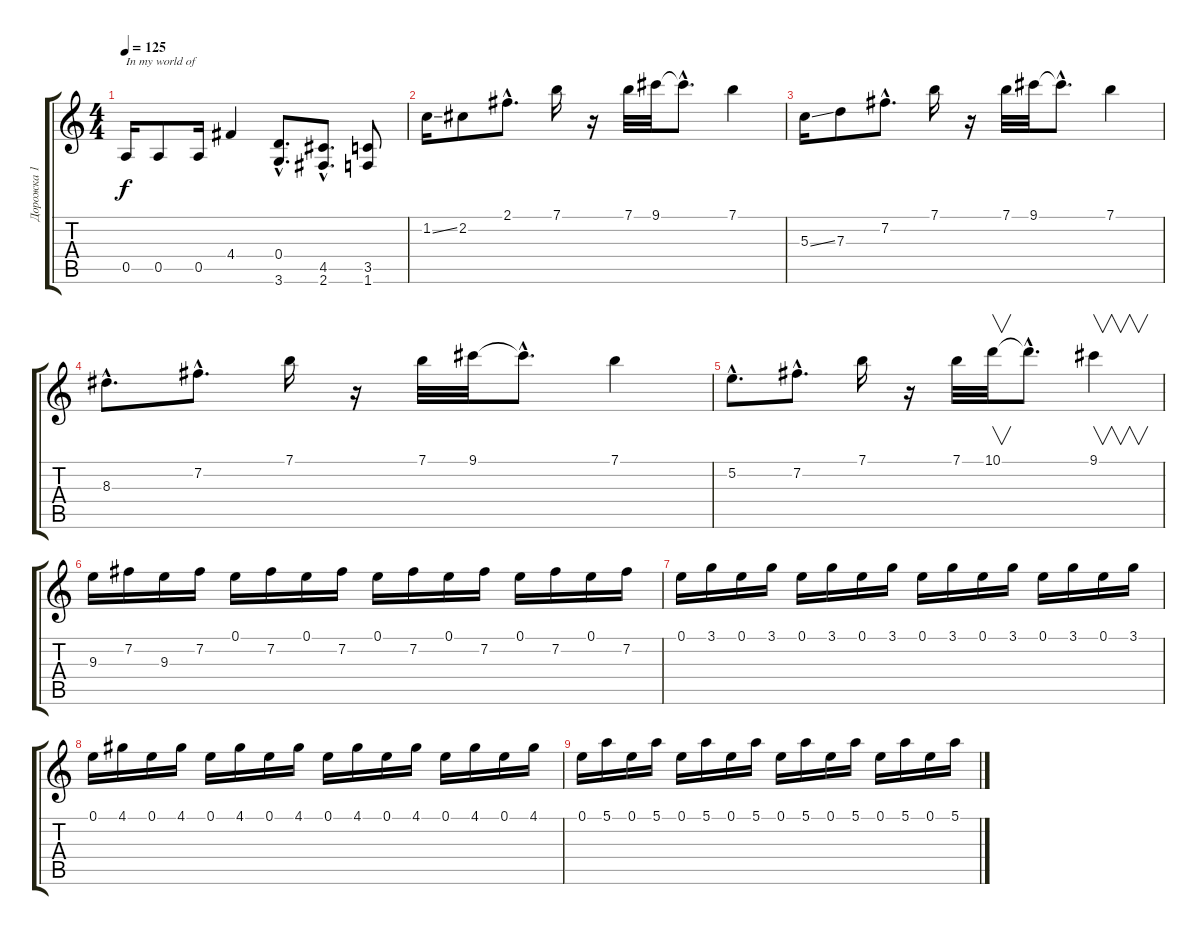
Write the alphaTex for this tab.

\track ("Дорожка 1" "Дорожка 1") {instrument distortionguitar}
\staff {score tabs}
\tuning (E4 B3 G3 D3 A2 E2) {hide}
\ts (4 4)
\tempo 125
\clef g2
\ks c
0.5.16{txt "In my world of" dy f} 0.5.8 0.5.16 4.4.4 (0.4{hac} 3.6{hac}).8{d} (4.5{hac} 2.6{hac}).8{d} (3.5 1.6).8 |
1.2{ss}.16 2.2.8 2.1{hac}.8{d} 7.1.16 r.16 7.1.32 9.1.32 9.1{hac t}.8{d} 7.1.4 |
5.3{ss}.16 7.3.8 7.2{hac}.8{d} 7.1.16 r.16 7.1.32 9.1.32 9.1{hac t}.8{d} 7.1.4 |
8.3{hac}.8{d} 7.2{hac}.8{d} 7.1.16 r.16 7.1.32 9.1.32 9.1{hac t}.8{d} 7.1.4 |
5.2{hac}.8{d} 7.2{hac}.8{d} 7.1.16 r.16 7.1.32 10.1.32{v} 10.1{hac t}.8{d} 9.1.4{v} |
9.3.16 7.2.16 9.3.16 7.2.16 0.1.16 7.2.16 0.1.16 7.2.16 0.1.16 7.2.16 0.1.16 7.2.16 0.1.16 7.2.16 0.1.16 7.2.16 |
0.1.16 3.1.16 0.1.16 3.1.16 0.1.16 3.1.16 0.1.16 3.1.16 0.1.16 3.1.16 0.1.16 3.1.16 0.1.16 3.1.16 0.1.16 3.1.16 |
0.1.16 4.1.16 0.1.16 4.1.16 0.1.16 4.1.16 0.1.16 4.1.16 0.1.16 4.1.16 0.1.16 4.1.16 0.1.16 4.1.16 0.1.16 4.1.16 |
0.1.16 5.1.16 0.1.16 5.1.16 0.1.16 5.1.16 0.1.16 5.1.16 0.1.16 5.1.16 0.1.16 5.1.16 0.1.16 5.1.16 0.1.16 5.1.16
